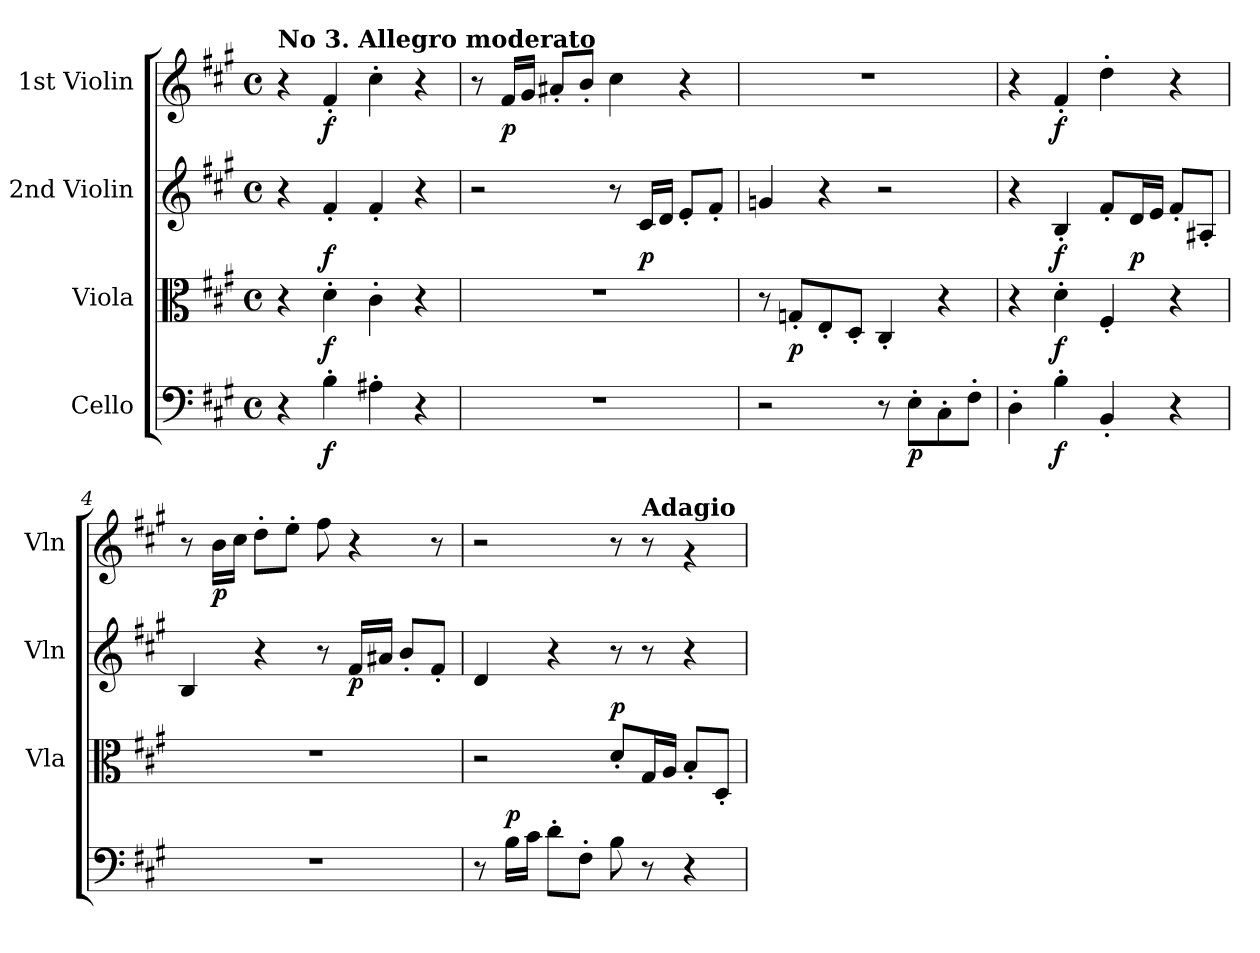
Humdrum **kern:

**kern	**dynam	**kern	**dynam	**kern	**dynam	**kern	**dynam
*part4	*part4	*part3	*part3	*part2	*part2	*part1	*part1
*staff4	*staff4	*staff3	*staff3	*staff2	*staff2	*staff1	*staff1
*I"Cello	*	*I"Viola	*	*I"2nd Violin	*	*I"1st Violin	*
*	*	*I'Vla	*	*I'Vln	*	*I'Vln	*
*clefF4	*	*clefC3	*	*clefG2	*	*clefG2	*
*k[f#c#g#]	*	*k[f#c#g#]	*	*k[f#c#g#]	*	*k[f#c#g#]	*
*f#:	*	*f#:	*	*f#:	*	*f#:	*
*M4/4	*	*M4/4	*	*M4/4	*	*M4/4	*
*met(c)	*	*met(c)	*	*met(c)	*	*met(c)	*
=	=	=	=	=	=	=	=
!	!	!	!	!	!	!LO:TX:a:B:t=No 3.  Allegro moderato	!
4r	.	4r	.	4r	.	4r	.
!	!LO:DY:b	!	!LO:DY:b	!	!LO:DY:b	!	!LO:DY:b
4B'\	f	4d'\	f	4f#'/	f	4f#'/	f
4A#X'\	.	4c#'\	.	4f#'/	.	4cc#'\	.
4r	.	4r	.	4r	.	4r	.
=1	=1	=1	=1	=1	=1	=1	=1
1r	.	1r	.	2r	.	8r	.
!	!	!	!	!	!	!	!LO:DY:b
.	.	.	.	.	.	16f#/LL	p
.	.	.	.	.	.	16g#/JJ	.
.	.	.	.	.	.	8a#X'/L	.
.	.	.	.	.	.	8b'/J	.
.	.	.	.	8r	.	4cc#\	.
!	!	!	!	!	!LO:DY:b	!	!
.	.	.	.	16c#/LL	p	.	.
.	.	.	.	16d/JJ	.	.	.
.	.	.	.	8e'/L	.	4r	.
.	.	.	.	8f#'/J	.	.	.
=2	=2	=2	=2	=2	=2	=2	=2
2r	.	8r	.	4gn/	.	1r	.
!	!	!	!LO:DY:b	!	!	!	!
.	.	8Gn'/L	p	.	.	.	.
.	.	8E'/	.	4r	.	.	.
.	.	8D'/J	.	.	.	.	.
8r	.	4C#'/	.	2r	.	.	.
!	!LO:DY:b	!	!	!	!	!	!
8E'\L	p	.	.	.	.	.	.
8C#'\	.	4r	.	.	.	.	.
8F#'\J	.	.	.	.	.	.	.
=3	=3	=3	=3	=3	=3	=3	=3
4D'\	.	4r	.	4r	.	4r	.
!	!LO:DY:b	!	!LO:DY:b	!	!LO:DY:b	!	!LO:DY:b
4B'\	f	4d'\	f	4B'/	f	4f#'/	f
4BB'/	.	4F#'/	.	8f#'/L	.	4dd'\	.
!	!	!	!	!	!LO:DY:b	!	!
.	.	.	.	16d/L	p	.	.
.	.	.	.	16e/JJ	.	.	.
4r	.	4r	.	8f#'/L	.	4r	.
.	.	.	.	8A#X'/J	.	.	.
=4	=4	=4	=4	=4	=4	=4	=4
1r	.	1r	.	4B/	.	8r	.
!	!	!	!	!	!	!	!LO:DY:b
.	.	.	.	.	.	16b\LL	p
.	.	.	.	.	.	16cc#\JJ	.
.	.	.	.	4r	.	8dd'\L	.
.	.	.	.	.	.	8ee'\J	.
.	.	.	.	8r	.	8ff#\	.
!	!	!	!	!	!LO:DY:b	!	!
.	.	.	.	16f#/LL	p	4r	.
.	.	.	.	16a#X/JJ	.	.	.
.	.	.	.	8b'/L	.	.	.
.	.	.	.	8f#'/J	.	8r	.
=5	=5	=5	=5	=5	=5	=5	=5
8r	.	2r	.	4d/	.	2r	.
!	!LO:DY:a	!	!	!	!	!	!
16B\LL	p	.	.	.	.	.	.
16c#\JJ	.	.	.	.	.	.	.
8d'\L	.	.	.	4r	.	.	.
8F#'\J	.	.	.	.	.	.	.
!	!	!	!LO:DY:a	!	!	!	!
8BZ\	.	8d'Z/L	p	8r	.	8r	.
!	!	!	!	!	!	!LO:TX:a:B:t=Adagio	!
8r	.	16G#/L	.	8r	.	8r	.
.	.	16A/JJ	.	.	.	.	.
4r	.	8B'/L	.	4r	.	4rg	.
.	.	8D'/J	.	.	.	.	.
=	=	=	=	=	=	=	=
*-	*-	*-	*-	*-	*-	*-	*-
